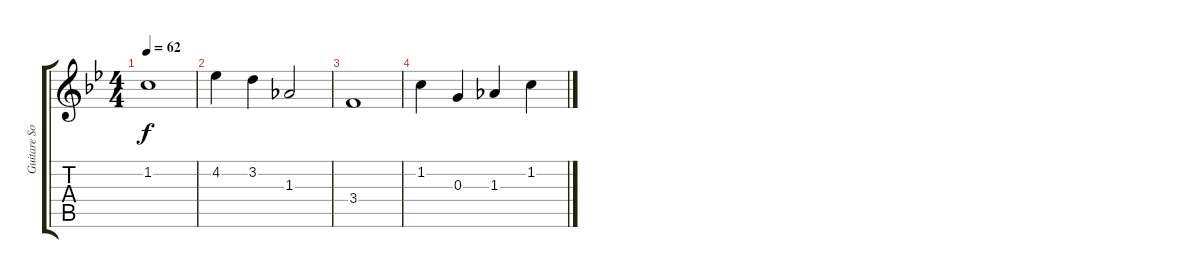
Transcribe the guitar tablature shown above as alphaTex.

\track ("Guitare Solo" "Guitare So") {instrument overdrivenguitar}
\staff {score tabs}
\tuning (E4 B3 G3 D3 A2 E2) {hide}
\ts (4 4)
\tempo 62
\clef g2
\ks bb
1.2.1{dy f} |
4.2.4 3.2.4 1.3.2 |
3.4.1 |
1.2.4 0.3.4 1.3.4 1.2.4
